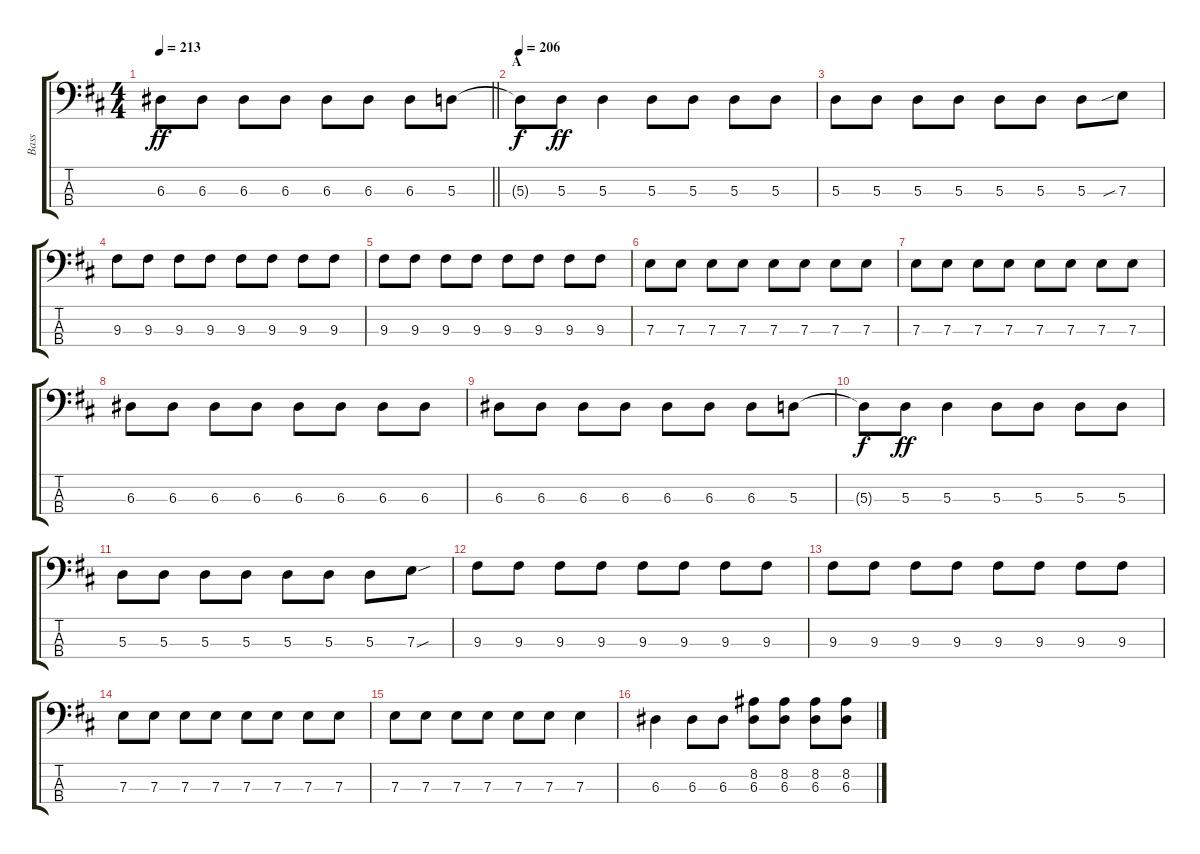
\track ("Bass" "Bass") {instrument electricbasspick}
\staff {score tabs}
\tuning (G2 D2 A1 E1) {hide}
\ts (4 4)
\tempo 213
\clef f4
\barLineRight lightlight
\ks d
6.3.8{dy ff} 6.3.8 6.3.8 6.3.8 6.3.8 6.3.8 6.3.8 5.3.8 |
\section ("" "A")
\tempo 206
5.3{t}.8{dy f} 5.3.8{dy ff} 5.3.4 5.3.8 5.3.8 5.3.8 5.3.8 |
5.3.8 5.3.8 5.3.8 5.3.8 5.3.8 5.3.8 5.3.8 7.3{sib}.8 |
9.3.8 9.3.8 9.3.8 9.3.8 9.3.8 9.3.8 9.3.8 9.3.8 |
9.3.8 9.3.8 9.3.8 9.3.8 9.3.8 9.3.8 9.3.8 9.3.8 |
7.3.8 7.3.8 7.3.8 7.3.8 7.3.8 7.3.8 7.3.8 7.3.8 |
7.3.8 7.3.8 7.3.8 7.3.8 7.3.8 7.3.8 7.3.8 7.3.8 |
6.3.8 6.3.8 6.3.8 6.3.8 6.3.8 6.3.8 6.3.8 6.3.8 |
6.3.8 6.3.8 6.3.8 6.3.8 6.3.8 6.3.8 6.3.8 5.3.8 |
5.3{t}.8{dy f} 5.3.8{dy ff} 5.3.4 5.3.8 5.3.8 5.3.8 5.3.8 |
5.3.8 5.3.8 5.3.8 5.3.8 5.3.8 5.3.8 5.3.8 7.3{sou}.8 |
9.3.8 9.3.8 9.3.8 9.3.8 9.3.8 9.3.8 9.3.8 9.3.8 |
9.3.8 9.3.8 9.3.8 9.3.8 9.3.8 9.3.8 9.3.8 9.3.8 |
7.3.8 7.3.8 7.3.8 7.3.8 7.3.8 7.3.8 7.3.8 7.3.8 |
7.3.8 7.3.8 7.3.8 7.3.8 7.3.8 7.3.8 7.3.4 |
6.3.4 6.3.8 6.3.8 (8.2 6.3).8 (8.2 6.3).8 (8.2 6.3).8 (8.2 6.3).8
